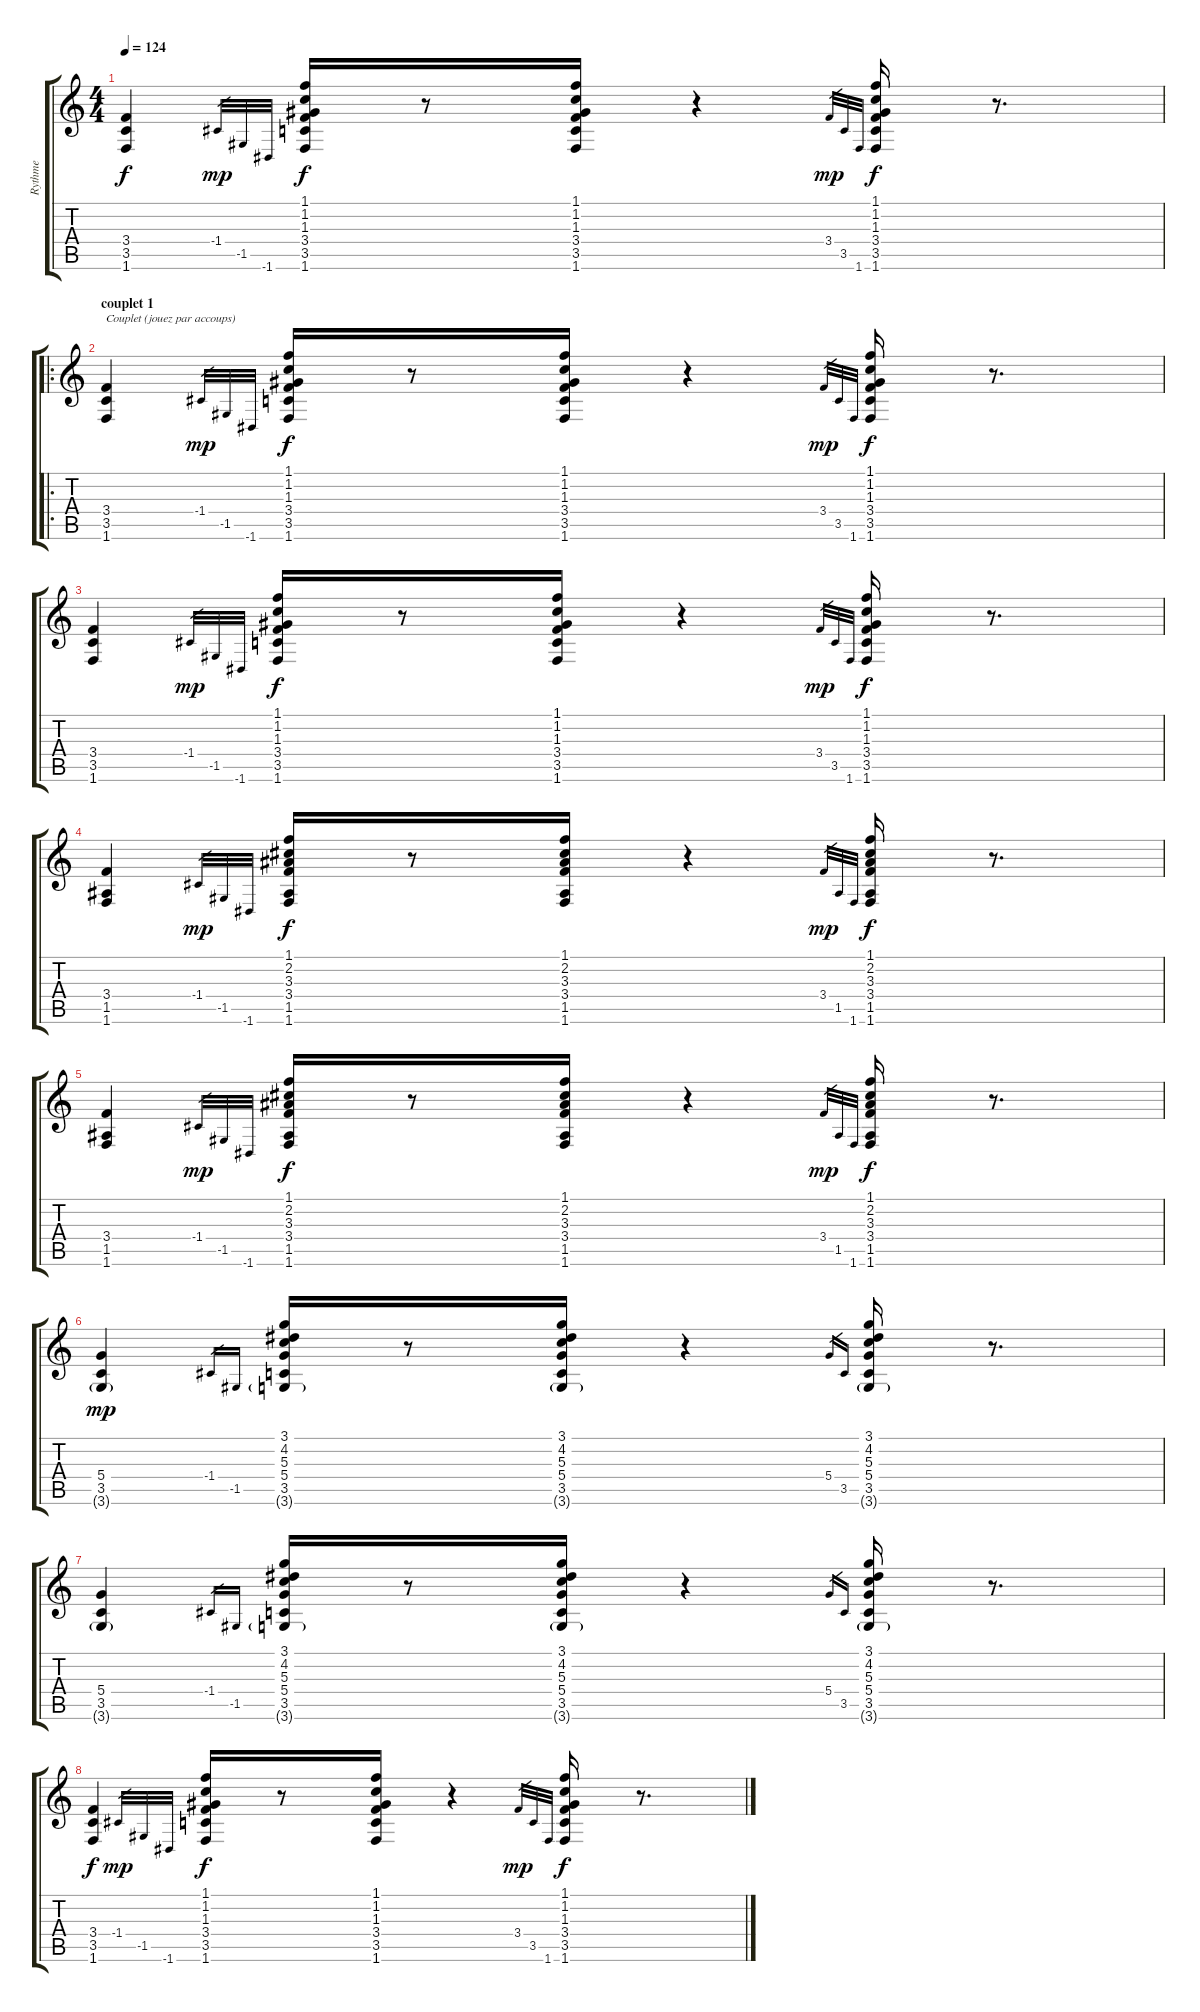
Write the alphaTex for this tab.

\track ("Rythme" "Rythme") {instrument acousticguitarnylon}
\staff {score tabs}
\tuning (E4 B3 G3 D3 A2 E2) {hide}
\ts (4 4)
\tempo 124
\clef g2
\ks c
(3.4 3.5 1.6).4{dy f} -1.4.32{gr dy mp} -1.5.32{gr} -1.6.32{gr} (1.1 1.2 1.3 3.4 3.5 1.6).16{dy f} r.8 (1.1 1.2 1.3 3.4 3.5 1.6).16 r.4 3.4.32{gr dy mp} 3.5.32{gr} 1.6.32{gr} (1.1 1.2 1.3 3.4 3.5 1.6).16{dy f} r.8{d} |
\ro
\section ("" "couplet 1")
(3.4 3.5 1.6).4{txt "Couplet (jouez par accoups)" volume 9} -1.4.32{gr dy mp} -1.5.32{gr} -1.6.32{gr} (1.1 1.2 1.3 3.4 3.5 1.6).16{dy f} r.8 (1.1 1.2 1.3 3.4 3.5 1.6).16 r.4 3.4.32{gr dy mp} 3.5.32{gr} 1.6.32{gr} (1.1 1.2 1.3 3.4 3.5 1.6).16{dy f} r.8{d} |
(3.4 3.5 1.6).4 -1.4.32{gr dy mp} -1.5.32{gr} -1.6.32{gr} (1.1 1.2 1.3 3.4 3.5 1.6).16{dy f} r.8 (1.1 1.2 1.3 3.4 3.5 1.6).16 r.4 3.4.32{gr dy mp} 3.5.32{gr} 1.6.32{gr} (1.1 1.2 1.3 3.4 3.5 1.6).16{dy f} r.8{d} |
(3.4 1.5 1.6).4 -1.4.32{gr dy mp} -1.5.32{gr} -1.6.32{gr} (1.1 2.2 3.3 3.4 1.5 1.6).16{dy f} r.8 (1.1 2.2 3.3 3.4 1.5 1.6).16 r.4 3.4.32{gr dy mp} 1.5.32{gr} 1.6.32{gr} (1.1 2.2 3.3 3.4 1.5 1.6).16{dy f} r.8{d} |
(3.4 1.5 1.6).4 -1.4.32{gr dy mp} -1.5.32{gr} -1.6.32{gr} (1.1 2.2 3.3 3.4 1.5 1.6).16{dy f} r.8 (1.1 2.2 3.3 3.4 1.5 1.6).16 r.4 3.4.32{gr dy mp} 1.5.32{gr} 1.6.32{gr} (1.1 2.2 3.3 3.4 1.5 1.6).16{dy f} r.8{d} |
(5.4 3.5 3.6{g}).4{dy mp} -1.4.16{gr} -1.5.16{gr} (3.1 4.2 5.3 5.4 3.5 3.6{g}).16 r.8 (3.1 4.2 5.3 5.4 3.5 3.6{g}).16 r.4 5.4.16{gr} 3.5.16{gr} (3.1 4.2 5.3 5.4 3.5 3.6{g}).16 r.8{d} |
(5.4 3.5 3.6{g}).4 -1.4.16{gr} -1.5.16{gr} (3.1 4.2 5.3 5.4 3.5 3.6{g}).16 r.8 (3.1 4.2 5.3 5.4 3.5 3.6{g}).16 r.4 5.4.16{gr} 3.5.16{gr} (3.1 4.2 5.3 5.4 3.5 3.6{g}).16 r.8{d} |
(3.4 3.5 1.6).4{dy f} -1.4.32{gr dy mp} -1.5.32{gr} -1.6.32{gr} (1.1 1.2 1.3 3.4 3.5 1.6).16{dy f} r.8 (1.1 1.2 1.3 3.4 3.5 1.6).16 r.4 3.4.32{gr dy mp} 3.5.32{gr} 1.6.32{gr} (1.1 1.2 1.3 3.4 3.5 1.6).16{dy f} r.8{d}
